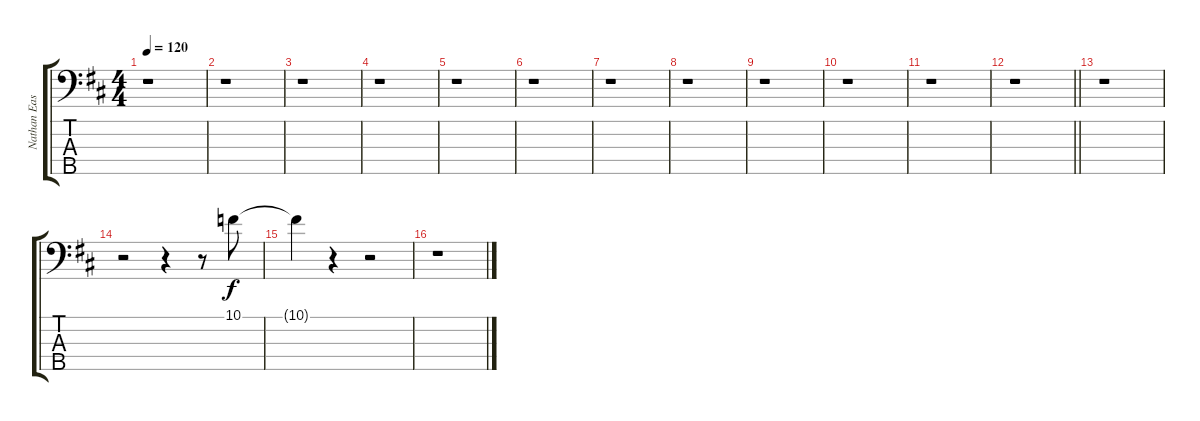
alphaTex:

\track ("Nathan East Bass" "Nathan Eas") {instrument electricbassfinger}
\staff {score tabs}
\tuning (G2 D2 A1 E1 B0) {hide}
\ts (4 4)
\tempo 120
\clef f4
\ks d
r.1{dy f instrument electricbassfinger} |
r.1 |
r.1 |
r.1 |
r.1 |
r.1 |
r.1 |
r.1 |
r.1 |
r.1 |
r.1 |
\barLineRight lightlight
r.1 |
r.1 |
r.2 r.4 r.8 10.1.8 |
10.1{t}.4 r.4 r.2 |
r.1
